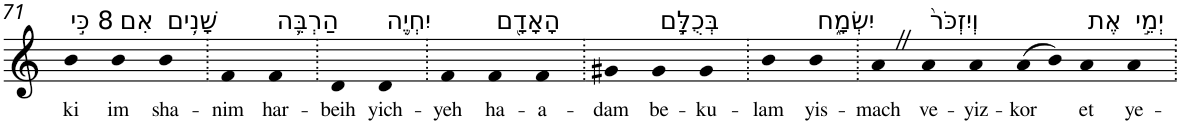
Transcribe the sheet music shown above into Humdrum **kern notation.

**kern	**text
*part1	*part1
*staff1	*staff1
*I"Piano	*
*I'Pno	*
!!LO:PB:g=z
*clefG2	*
*k[]	*
=71	=71
!LO:TX:a:t=8 כִּ֣י	!
!	!LO:LY:b
4b	ki
!LO:TX:a:t=אִם	!
!	!LO:LY:b
4b	im
!LO:TX:a:t=שָׁנִ֥ים	!
!	!LO:LY:b
4b	sha-
=72.	=72.
!	!LO:LY:b
4f	-nim
!LO:TX:a:t=הַרְבֵּ֛ה	!
!	!LO:LY:b
4f	har-
=73.	=73.
!	!LO:LY:b
4d	-beih
!LO:TX:a:t=יִחְיֶ֥ה	!
!	!LO:LY:b
4d	yich-
=74.	=74.
!	!LO:LY:b
4f	-yeh
!LO:TX:a:t=הָאָדָ֖ם	!
!	!LO:LY:b
4f	ha-
!	!LO:LY:b
4f	-a-
=75.	=75.
!	!LO:LY:b
4g#X	-dam
!LO:TX:a:t=בְּכֻלָּ֣ם	!
!	!LO:LY:b
4g#	be-
!	!LO:LY:b
4g#	-ku-
=76.	=76.
!	!LO:LY:b
4b	-lam
!LO:TX:a:t=יִשְׂמָ֑ח	!
!	!LO:LY:b
4b	yis-
=77.	=77.
!	!LO:LY:b
4aZ	-mach
!LO:TX:a:t=וְיִזְכֹּר֙	!
!	!LO:LY:b
4a	ve-
!	!LO:LY:b
4a	-yiz-
!	!LO:LY:b
(>8a	-kor
8b)	.
!LO:TX:a:t=אֶת	!
!	!LO:LY:b
4a	et
!LO:TX:a:t=יְמֵ֣י	!
!	!LO:LY:b
4a	ye-
=.	=.
*-	*-
